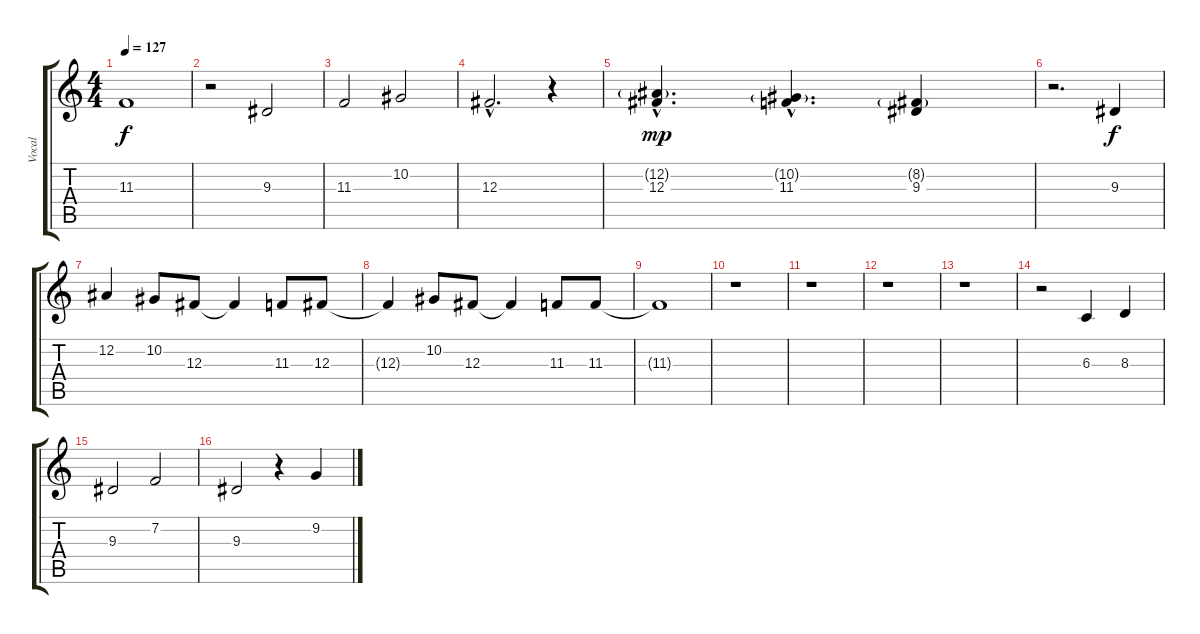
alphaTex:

\track ("Vocal" "Vocal") {instrument lead2sawtooth}
\staff {score tabs}
\tuning (Eb4 Bb3 Gb3 Db3 Ab2 Eb2) {hide}
\ts (4 4)
\tempo 127
\clef g2
\ks c
11.3{t}.1{dy f} |
r.2 9.3.2 |
11.3.2 10.2.2 |
12.3{hac}.2{d} r.4 |
(12.2{g hac} 12.3{hac}).4{d dy mp} (10.2{g hac} 11.3{hac}).4{d} (8.2{g} 9.3).4 |
r.2{d} 9.3.4{dy f} |
12.2.4 10.2.8 12.3.8 12.3{t}.4 11.3.8 12.3.8 |
12.3{t}.4 10.2.8 12.3.8 12.3{t}.4 11.3.8 11.3.8 |
11.3{t}.1 |
r.1 |
r.1 |
r.1 |
r.1 |
r.2 6.3.4 8.3.4 |
9.3.2 7.2.2 |
9.3.2 r.4 9.2.4
